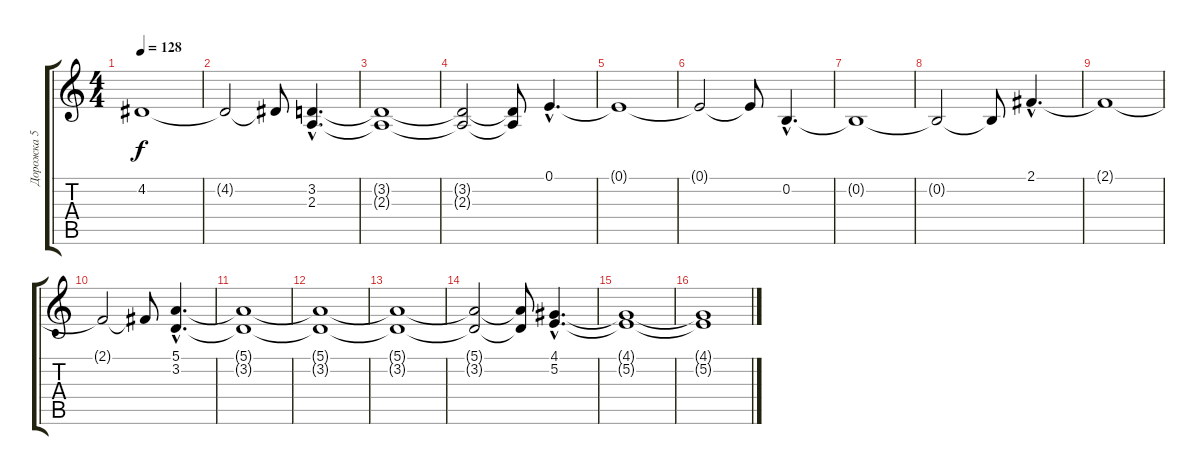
\track ("Дорожка 5" "Дорожка 5") {instrument stringensemble1}
\staff {score tabs}
\tuning (E4 B3 G3 D3 A2 E2) {hide}
\ts (4 4)
\tempo 128
\clef g2
\ks c
4.2{t}.1{dy f} |
4.2{t}.2 4.2{t}.8 (3.2{hac} 2.3{hac}).4{d} |
(3.2{t} 2.3{t}).1 |
(3.2{t} 2.3{t}).2 (3.2{t} 2.3{t}).8 0.1{hac}.4{d} |
0.1{t}.1 |
0.1{t}.2 0.1{t}.8 0.2{hac}.4{d} |
0.2{t}.1 |
0.2{t}.2 0.2{t}.8 2.1{hac}.4{d} |
2.1{t}.1 |
2.1{t}.2 2.1{t}.8 (5.1{hac} 3.2{hac}).4{d} |
(5.1{t} 3.2{t}).1 |
(5.1{t} 3.2{t}).1 |
(5.1{t} 3.2{t}).1 |
(5.1{t} 3.2{t}).2 (5.1{t} 3.2{t}).8 (4.1{hac} 5.2{hac}).4{d} |
(4.1{t} 5.2{t}).1 |
(4.1{t} 5.2{t}).1
